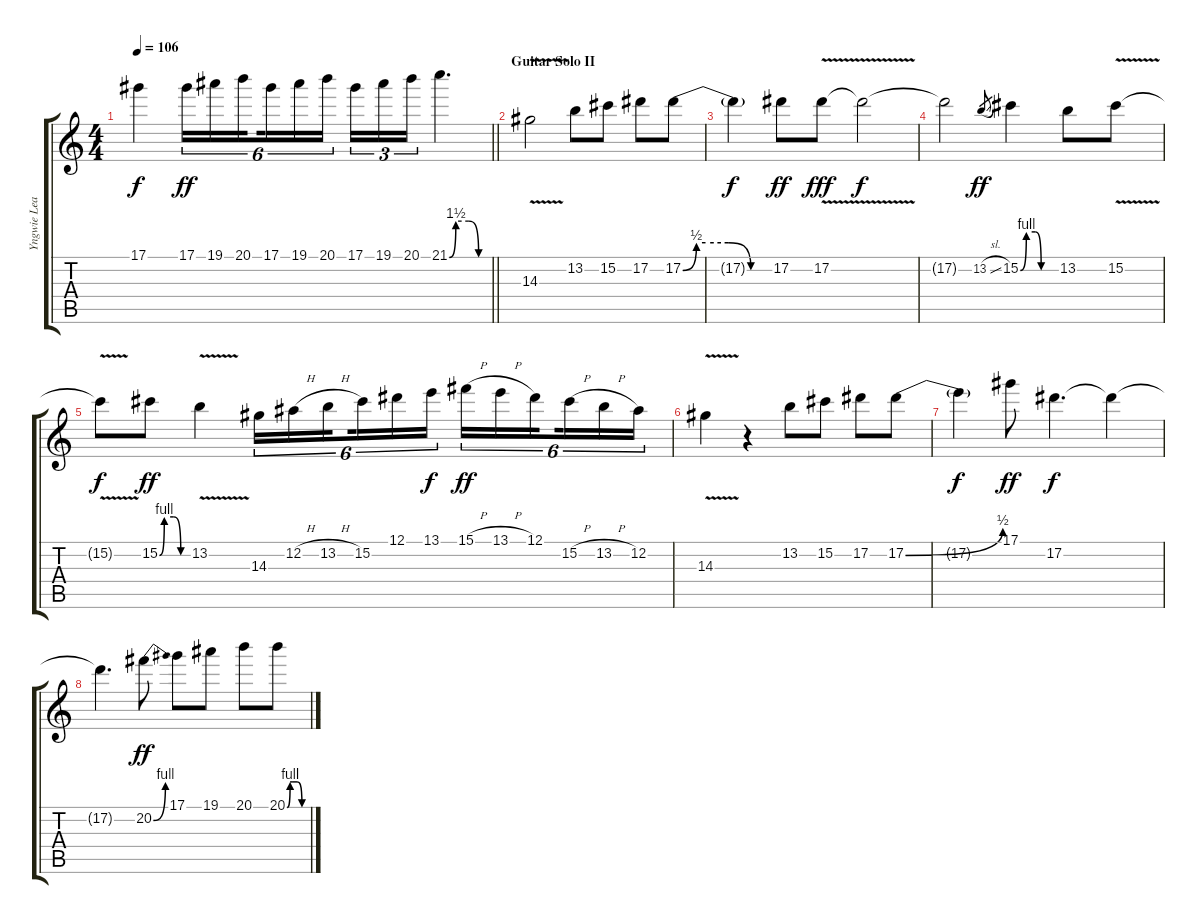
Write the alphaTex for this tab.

\track ("Yngwie Lead" "Yngwie Lea") {instrument overdrivenguitar}
\staff {score tabs}
\tuning (Eb4 Bb3 Gb3 Db3 Ab2 Eb2) {hide}
\ts (4 4)
\tempo 106
\clef g2
\barLineRight lightlight
\ks c
17.1{t}.4{dy f} 17.1.16{tu (6 4) dy ff} 19.1.16{tu (6 4)} 20.1.16{tu (6 4) beam splitsecondary} 17.1.16{tu (6 4)} 19.1.16{tu (6 4)} 20.1.16{tu (6 4)} 17.1.16{tu (3 2)} 19.1.16{tu (3 2)} 20.1.16{tu (3 2)} 21.1{be (custom 0 0 10 6 30 6 45 0 60 0)}.4{d} |
\section ("" "Guitar Solo II")
14.3{v}.2 13.2.8 15.2.8 17.2.8 17.2{be (custom 0 0 9 2 15 2 30 2 45 0 60 0)}.8 |
17.2{t}.4{dy f} 17.2.8{dy ff} 17.2{v}.8{dy fff} 17.2{t}.2{dy f} |
17.2{t}.2 13.2{sl}.8{gr dy ff} 15.2{be (custom 0 0 10 4 25 4 35 0 60 0)}.4 13.2.8 15.2{v}.8 |
15.2{t}.8{dy f} 15.2{be (custom 0 0 10 4 30 4 45 0 60 0)}.8{dy ff} 13.2{v}.4 14.3.16{tu (6 4)} 12.2{h}.16{tu (6 4)} 13.2{h}.16{tu (6 4) beam splitsecondary} 15.2.16{tu (6 4)} 12.1.16{tu (6 4)} 13.1.16{tu (6 4) dy f} 15.1{h}.16{tu (6 4) dy ff} 13.1{h}.16{tu (6 4)} 12.1.16{tu (6 4) beam splitsecondary} 15.2{h}.16{tu (6 4)} 13.2{h}.16{tu (6 4)} 12.2.16{tu (6 4)} |
14.3{v}.4 r.4 13.2.8 15.2.8 17.2.8 17.2{be (bend 0 0 60 2)}.8 |
17.2{t}.4{dy f} 17.1.8{dy ff} 17.2.4{d dy f} 17.2{t}.4 |
17.2{t}.4{d} 20.2{be (bend 0 0 60 4)}.8{dy ff} 17.1.8 19.1.8 20.1.8 20.1{be (custom 0 0 9 4 15 4 30 4 45 0 60 0)}.8
